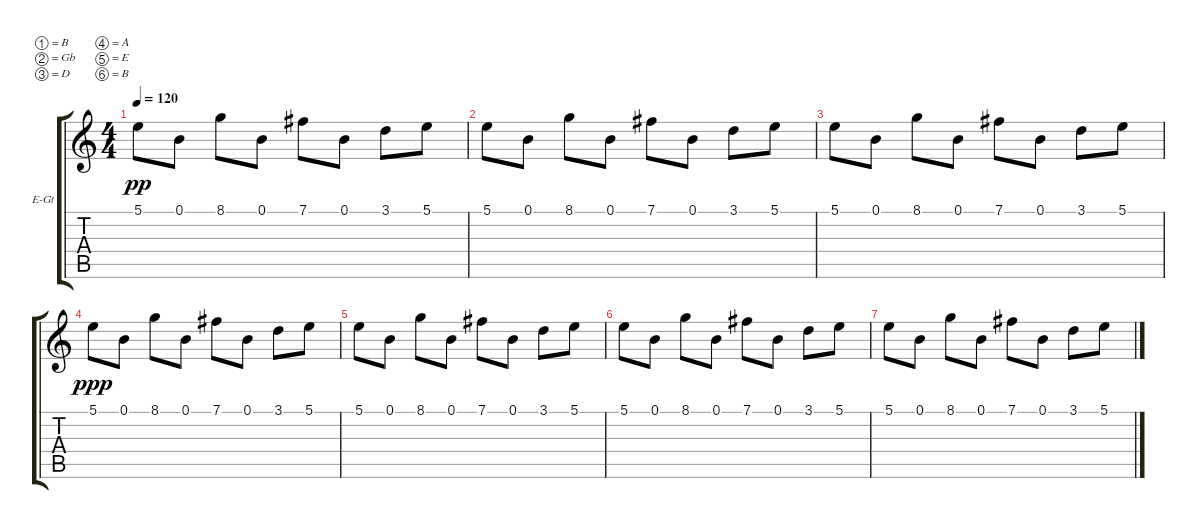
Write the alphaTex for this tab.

\bracketExtendMode groupsimilarinstruments
\firstSystemTrackNameOrientation horizontal
\otherSystemsTrackNameOrientation horizontal
\track ("Guitar 2" "E-Gt") {instrument distortionguitar}
\staff {score tabs}
\tuning (B3 Gb3 D3 A2 E2 B1)
\ts (4 4)
\tempo 120
\clef g2
\ks c
5.1.8{dy pp} 0.1.8 8.1.8 0.1.8 7.1.8 0.1.8 3.1.8 5.1.8 |
5.1.8 0.1.8 8.1.8 0.1.8 7.1.8 0.1.8 3.1.8 5.1.8 |
5.1.8 0.1.8 8.1.8 0.1.8 7.1.8 0.1.8 3.1.8 5.1.8 |
5.1.8{dy ppp} 0.1.8 8.1.8 0.1.8 7.1.8 0.1.8 3.1.8 5.1.8 |
5.1.8 0.1.8 8.1.8 0.1.8 7.1.8 0.1.8 3.1.8 5.1.8 |
5.1.8 0.1.8 8.1.8 0.1.8 7.1.8 0.1.8 3.1.8 5.1.8 |
5.1.8 0.1.8 8.1.8 0.1.8 7.1.8 0.1.8 3.1.8 5.1.8
